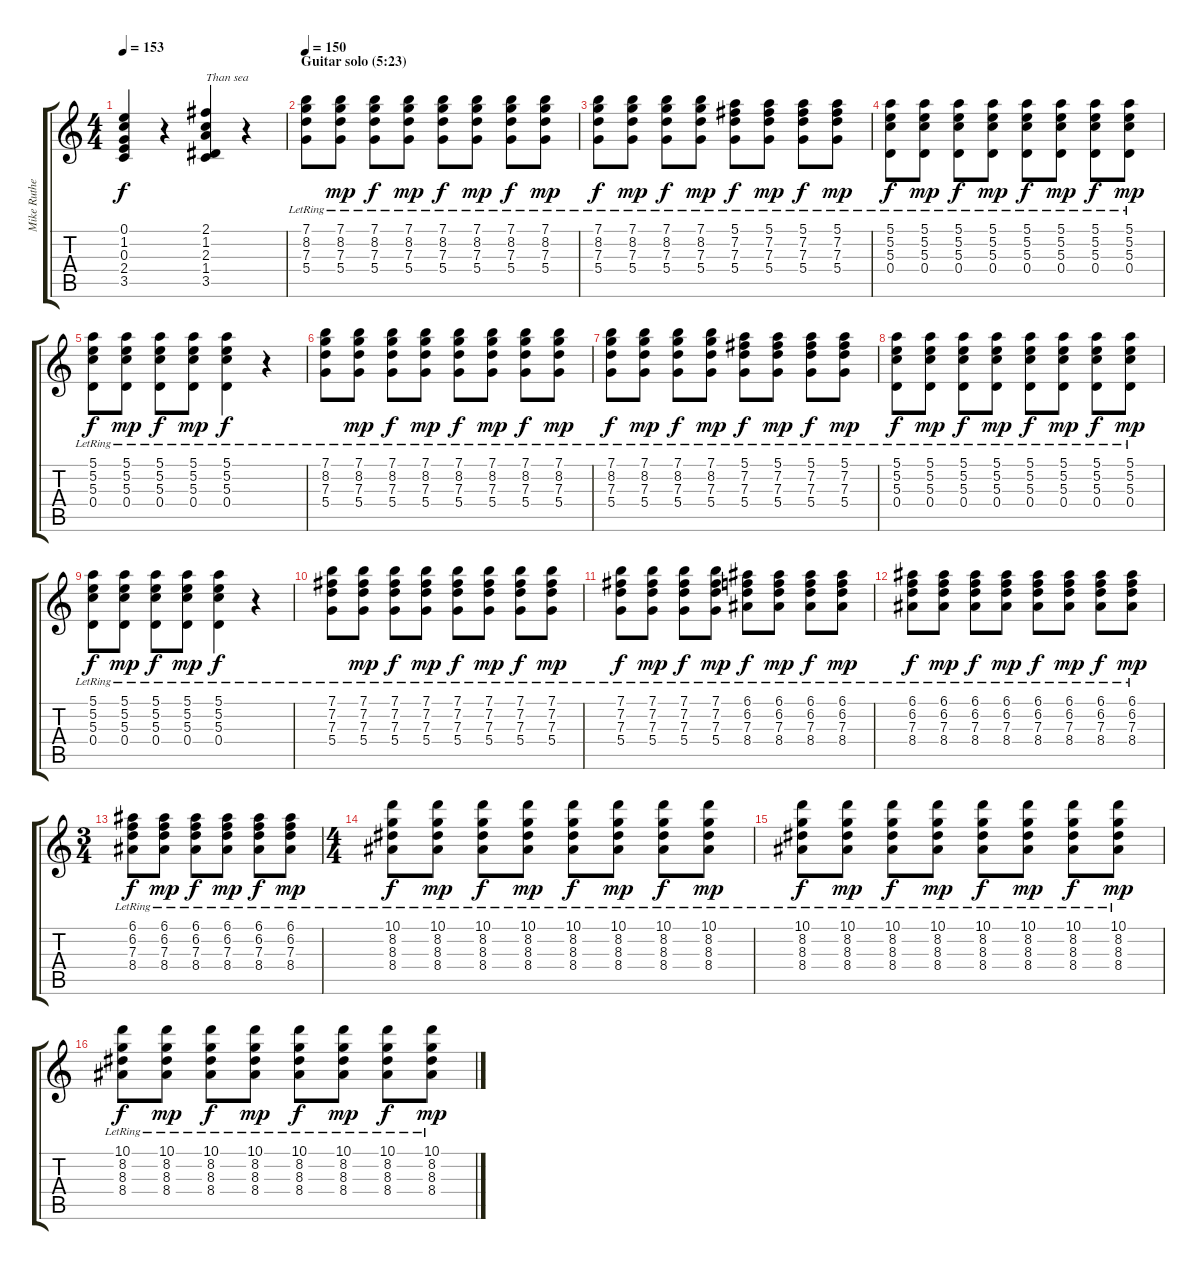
\track ("Mike Rutherford (12-string guitar 1)" "Mike Ruthe") {instrument acousticguitarnylon}
\staff {score tabs}
\tuning (E4 B3 G3 D3 A2 E2) {hide}
\ts (4 4)
\tempo 153
\clef g2
\ks c
(0.1 1.2 0.3 2.4 3.5).4{dy f} r.4 (2.1 1.2 2.3 1.4 3.5).4{txt "Than sea"} r.4 |
\section ("" "Guitar solo (5:23)")
\tempo 150
(7.1{lr} 8.2{lr} 7.3{lr} 5.4{lr}).8{balance 8} (7.1{lr} 8.2{lr} 7.3{lr} 5.4{lr}).8{dy mp} (7.1{lr} 8.2{lr} 7.3{lr} 5.4{lr}).8{dy f} (7.1{lr} 8.2{lr} 7.3{lr} 5.4{lr}).8{dy mp} (7.1{lr} 8.2{lr} 7.3{lr} 5.4{lr}).8{dy f} (7.1{lr} 8.2{lr} 7.3{lr} 5.4{lr}).8{dy mp} (7.1{lr} 8.2{lr} 7.3{lr} 5.4{lr}).8{dy f} (7.1{lr} 8.2{lr} 7.3{lr} 5.4{lr}).8{dy mp} |
(7.1{lr} 8.2{lr} 7.3{lr} 5.4{lr}).8{dy f} (7.1{lr} 8.2{lr} 7.3{lr} 5.4{lr}).8{dy mp} (7.1{lr} 8.2{lr} 7.3{lr} 5.4{lr}).8{dy f} (7.1{lr} 8.2{lr} 7.3{lr} 5.4{lr}).8{dy mp} (5.1{lr} 7.2{lr} 7.3{lr} 5.4{lr}).8{dy f} (5.1{lr} 7.2{lr} 7.3{lr} 5.4{lr}).8{dy mp} (5.1{lr} 7.2{lr} 7.3{lr} 5.4{lr}).8{dy f} (5.1{lr} 7.2{lr} 7.3{lr} 5.4{lr}).8{dy mp} |
(5.1{lr} 5.2{lr} 5.3{lr} 0.4{lr}).8{dy f} (5.1{lr} 5.2{lr} 5.3{lr} 0.4{lr}).8{dy mp} (5.1{lr} 5.2{lr} 5.3{lr} 0.4{lr}).8{dy f} (5.1{lr} 5.2{lr} 5.3{lr} 0.4{lr}).8{dy mp} (5.1{lr} 5.2{lr} 5.3{lr} 0.4{lr}).8{dy f} (5.1{lr} 5.2{lr} 5.3{lr} 0.4{lr}).8{dy mp} (5.1{lr} 5.2{lr} 5.3{lr} 0.4{lr}).8{dy f} (5.1{lr} 5.2{lr} 5.3{lr} 0.4{lr}).8{dy mp} |
(5.1{lr} 5.2{lr} 5.3{lr} 0.4{lr}).8{dy f} (5.1{lr} 5.2{lr} 5.3{lr} 0.4{lr}).8{dy mp} (5.1{lr} 5.2{lr} 5.3{lr} 0.4{lr}).8{dy f} (5.1{lr} 5.2{lr} 5.3{lr} 0.4{lr}).8{dy mp} (5.1{lr} 5.2{lr} 5.3{lr} 0.4{lr}).4{dy f} r.4 |
(7.1{lr} 8.2{lr} 7.3{lr} 5.4{lr}).8 (7.1{lr} 8.2{lr} 7.3{lr} 5.4{lr}).8{dy mp} (7.1{lr} 8.2{lr} 7.3{lr} 5.4{lr}).8{dy f} (7.1{lr} 8.2{lr} 7.3{lr} 5.4{lr}).8{dy mp} (7.1{lr} 8.2{lr} 7.3{lr} 5.4{lr}).8{dy f} (7.1{lr} 8.2{lr} 7.3{lr} 5.4{lr}).8{dy mp} (7.1{lr} 8.2{lr} 7.3{lr} 5.4{lr}).8{dy f} (7.1{lr} 8.2{lr} 7.3{lr} 5.4{lr}).8{dy mp} |
(7.1{lr} 8.2{lr} 7.3{lr} 5.4{lr}).8{dy f} (7.1{lr} 8.2{lr} 7.3{lr} 5.4{lr}).8{dy mp} (7.1{lr} 8.2{lr} 7.3{lr} 5.4{lr}).8{dy f} (7.1{lr} 8.2{lr} 7.3{lr} 5.4{lr}).8{dy mp} (5.1{lr} 7.2{lr} 7.3{lr} 5.4{lr}).8{dy f} (5.1{lr} 7.2{lr} 7.3{lr} 5.4{lr}).8{dy mp} (5.1{lr} 7.2{lr} 7.3{lr} 5.4{lr}).8{dy f} (5.1{lr} 7.2{lr} 7.3{lr} 5.4{lr}).8{dy mp} |
(5.1{lr} 5.2{lr} 5.3{lr} 0.4{lr}).8{dy f} (5.1{lr} 5.2{lr} 5.3{lr} 0.4{lr}).8{dy mp} (5.1{lr} 5.2{lr} 5.3{lr} 0.4{lr}).8{dy f} (5.1{lr} 5.2{lr} 5.3{lr} 0.4{lr}).8{dy mp} (5.1{lr} 5.2{lr} 5.3{lr} 0.4{lr}).8{dy f} (5.1{lr} 5.2{lr} 5.3{lr} 0.4{lr}).8{dy mp} (5.1{lr} 5.2{lr} 5.3{lr} 0.4{lr}).8{dy f} (5.1{lr} 5.2{lr} 5.3{lr} 0.4{lr}).8{dy mp} |
(5.1{lr} 5.2{lr} 5.3{lr} 0.4{lr}).8{dy f} (5.1{lr} 5.2{lr} 5.3{lr} 0.4{lr}).8{dy mp} (5.1{lr} 5.2{lr} 5.3{lr} 0.4{lr}).8{dy f} (5.1{lr} 5.2{lr} 5.3{lr} 0.4{lr}).8{dy mp} (5.1{lr} 5.2{lr} 5.3{lr} 0.4{lr}).4{dy f} r.4 |
(7.1{lr} 7.2{lr} 7.3{lr} 5.4{lr}).8 (7.1{lr} 7.2{lr} 7.3{lr} 5.4{lr}).8{dy mp} (7.1{lr} 7.2{lr} 7.3{lr} 5.4{lr}).8{dy f} (7.1{lr} 7.2{lr} 7.3{lr} 5.4{lr}).8{dy mp} (7.1{lr} 7.2{lr} 7.3{lr} 5.4{lr}).8{dy f} (7.1{lr} 7.2{lr} 7.3{lr} 5.4{lr}).8{dy mp} (7.1{lr} 7.2{lr} 7.3{lr} 5.4{lr}).8{dy f} (7.1{lr} 7.2{lr} 7.3{lr} 5.4{lr}).8{dy mp} |
(7.1{lr} 7.2{lr} 7.3{lr} 5.4{lr}).8{dy f} (7.1{lr} 7.2{lr} 7.3{lr} 5.4{lr}).8{dy mp} (7.1{lr} 7.2{lr} 7.3{lr} 5.4{lr}).8{dy f} (7.1{lr} 7.2{lr} 7.3{lr} 5.4{lr}).8{dy mp} (6.1{lr} 6.2{lr} 7.3{lr} 8.4{lr}).8{dy f} (6.1{lr} 6.2{lr} 7.3{lr} 8.4{lr}).8{dy mp} (6.1{lr} 6.2{lr} 7.3{lr} 8.4{lr}).8{dy f} (6.1{lr} 6.2{lr} 7.3{lr} 8.4{lr}).8{dy mp} |
(6.1{lr} 6.2{lr} 7.3{lr} 8.4{lr}).8{dy f} (6.1{lr} 6.2{lr} 7.3{lr} 8.4{lr}).8{dy mp} (6.1{lr} 6.2{lr} 7.3{lr} 8.4{lr}).8{dy f} (6.1{lr} 6.2{lr} 7.3{lr} 8.4{lr}).8{dy mp} (6.1{lr} 6.2{lr} 7.3{lr} 8.4{lr}).8{dy f} (6.1{lr} 6.2{lr} 7.3{lr} 8.4{lr}).8{dy mp} (6.1{lr} 6.2{lr} 7.3{lr} 8.4{lr}).8{dy f} (6.1{lr} 6.2{lr} 7.3{lr} 8.4{lr}).8{dy mp} |
\ts (3 4)
(6.1{lr} 6.2{lr} 7.3{lr} 8.4{lr}).8{dy f} (6.1{lr} 6.2{lr} 7.3{lr} 8.4{lr}).8{dy mp} (6.1{lr} 6.2{lr} 7.3{lr} 8.4{lr}).8{dy f} (6.1{lr} 6.2{lr} 7.3{lr} 8.4{lr}).8{dy mp} (6.1{lr} 6.2{lr} 7.3{lr} 8.4{lr}).8{dy f} (6.1{lr} 6.2{lr} 7.3{lr} 8.4{lr}).8{dy mp} |
\ts (4 4)
(10.1{lr} 8.2{lr} 8.3{lr} 8.4{lr}).8{dy f} (10.1{lr} 8.2{lr} 8.3{lr} 8.4{lr}).8{dy mp} (10.1{lr} 8.2{lr} 8.3{lr} 8.4{lr}).8{dy f} (10.1{lr} 8.2{lr} 8.3{lr} 8.4{lr}).8{dy mp} (10.1{lr} 8.2{lr} 8.3{lr} 8.4{lr}).8{dy f} (10.1{lr} 8.2{lr} 8.3{lr} 8.4{lr}).8{dy mp} (10.1{lr} 8.2{lr} 8.3{lr} 8.4{lr}).8{dy f} (10.1{lr} 8.2{lr} 8.3{lr} 8.4{lr}).8{dy mp} |
(10.1{lr} 8.2{lr} 8.3{lr} 8.4{lr}).8{dy f} (10.1{lr} 8.2{lr} 8.3{lr} 8.4{lr}).8{dy mp} (10.1{lr} 8.2{lr} 8.3{lr} 8.4{lr}).8{dy f} (10.1{lr} 8.2{lr} 8.3{lr} 8.4{lr}).8{dy mp} (10.1{lr} 8.2{lr} 8.3{lr} 8.4{lr}).8{dy f} (10.1{lr} 8.2{lr} 8.3{lr} 8.4{lr}).8{dy mp} (10.1{lr} 8.2{lr} 8.3{lr} 8.4{lr}).8{dy f} (10.1{lr} 8.2{lr} 8.3{lr} 8.4{lr}).8{dy mp} |
(10.1{lr} 8.2{lr} 8.3{lr} 8.4{lr}).8{dy f} (10.1{lr} 8.2{lr} 8.3{lr} 8.4{lr}).8{dy mp} (10.1{lr} 8.2{lr} 8.3{lr} 8.4{lr}).8{dy f} (10.1{lr} 8.2{lr} 8.3{lr} 8.4{lr}).8{dy mp} (10.1{lr} 8.2{lr} 8.3{lr} 8.4{lr}).8{dy f} (10.1{lr} 8.2{lr} 8.3{lr} 8.4{lr}).8{dy mp} (10.1{lr} 8.2{lr} 8.3{lr} 8.4{lr}).8{dy f} (10.1{lr} 8.2{lr} 8.3{lr} 8.4{lr}).8{dy mp}
